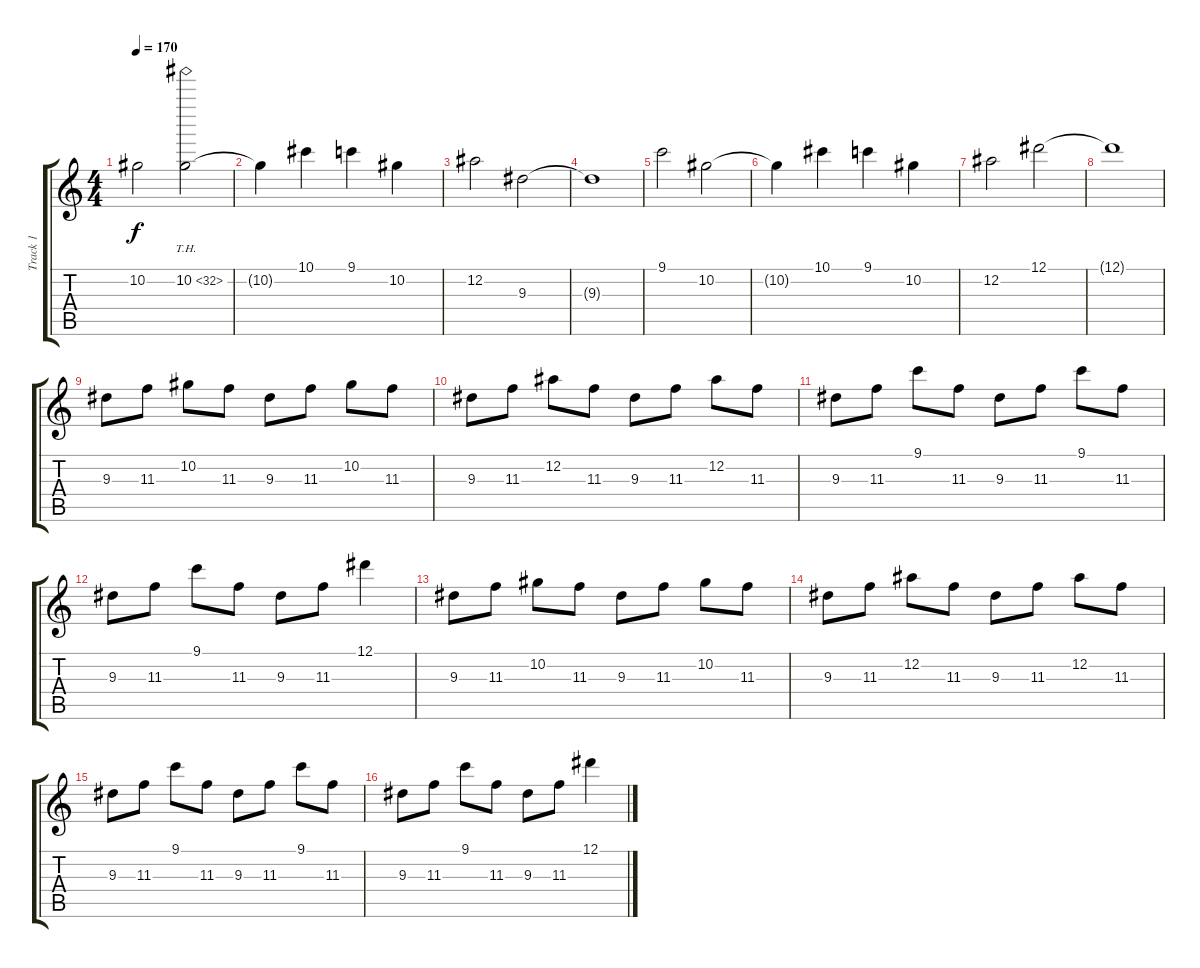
\track ("Track 1" "Track 1") {instrument overdrivenguitar}
\staff {score tabs}
\tuning (Eb4 Bb3 Gb3 Db3 Ab2 Db2) {hide}
\ts (4 4)
\tempo 170
\clef g2
\ks c
10.2.2{dy f} 10.2{th 22}.2 |
10.2{t}.4 10.1.4 9.1.4 10.2.4 |
12.2.2 9.3.2 |
9.3{t}.1 |
9.1.2 10.2.2 |
10.2{t}.4 10.1.4 9.1.4 10.2.4 |
12.2.2 12.1.2 |
12.1{t}.1 |
9.3.8 11.3.8 10.2.8 11.3.8 9.3.8 11.3.8 10.2.8 11.3.8 |
9.3.8 11.3.8 12.2.8 11.3.8 9.3.8 11.3.8 12.2.8 11.3.8 |
9.3.8 11.3.8 9.1.8 11.3.8 9.3.8 11.3.8 9.1.8 11.3.8 |
9.3.8 11.3.8 9.1.8 11.3.8 9.3.8 11.3.8 12.1.4 |
9.3.8 11.3.8 10.2.8 11.3.8 9.3.8 11.3.8 10.2.8 11.3.8 |
9.3.8 11.3.8 12.2.8 11.3.8 9.3.8 11.3.8 12.2.8 11.3.8 |
9.3.8 11.3.8 9.1.8 11.3.8 9.3.8 11.3.8 9.1.8 11.3.8 |
9.3.8 11.3.8 9.1.8 11.3.8 9.3.8 11.3.8 12.1.4
